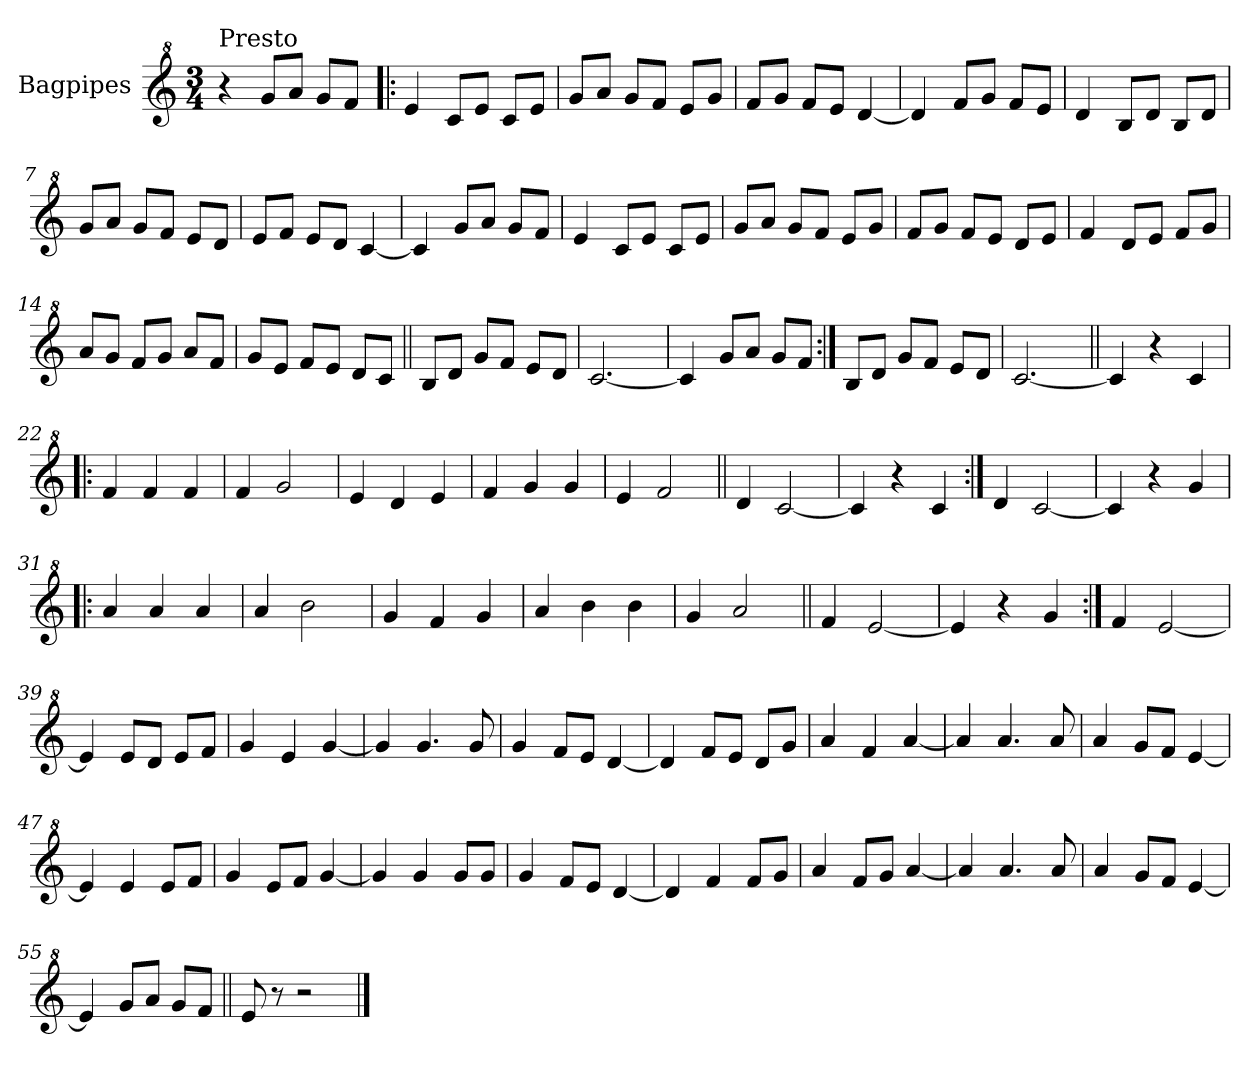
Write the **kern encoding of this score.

**kern
*part1
*staff1
*I"Bagpipes
*I'Bag
*clefG^2
*k[]
*C:
*M3/4
=1
!LO:TX:a:t=Presto
4r
8gg/L
8aa/J
8gg/L
8ff/J
=2!|:
4ee/
8cc/L
8ee/J
8cc/L
8ee/J
=3
8gg/L
8aa/J
8gg/L
8ff/J
8ee/L
8gg/J
=4
8ff/L
8gg/J
8ff/L
8ee/J
[4dd/
=5
4dd/]
8ff/L
8gg/J
8ff/L
8ee/J
=6
4dd/
8b/L
8dd/J
8b/L
8dd/J
=7
8gg/L
8aa/J
8gg/L
8ff/J
8ee/L
8dd/J
=8
8ee/L
8ff/J
8ee/L
8dd/J
[4cc/
!!LO:LB:g=z
=9
4cc/]
8gg/L
8aa/J
8gg/L
8ff/J
=10
4ee/
8cc/L
8ee/J
8cc/L
8ee/J
=11
8gg/L
8aa/J
8gg/L
8ff/J
8ee/L
8gg/J
=12
8ff/L
8gg/J
8ff/L
8ee/J
8dd/L
8ee/J
=13
4ff/
8dd/L
8ee/J
8ff/L
8gg/J
=14
8aa/L
8gg/J
8ff/L
8gg/J
8aa/L
8ff/J
=15
8gg/L
8ee/J
8ff/L
8ee/J
8dd/L
8cc/J
=16||
8b/L
8dd/J
8gg/L
8ff/J
8ee/L
8dd/J
!!LO:LB:g=z
=17
[2.cc/
=18
4cc/]
8gg/L
8aa/J
8gg/L
8ff/J
=19:|!
8b/L
8dd/J
8gg/L
8ff/J
8ee/L
8dd/J
=20
[2.cc/
=21||
4cc/]
4r
4cc/
=22!|:
4ff/
4ff/
4ff/
=23
4ff/
2gg/
=24
4ee/
4dd/
4ee/
=25
4ff/
4gg/
4gg/
=26
4ee/
2ff/
=27||
4dd/
[2cc/
=28
4cc/]
4r
4cc/
=29:|!
4dd/
[2cc/
!!LO:LB:g=z
=30
4cc/]
4r
4gg/
=31!|:
4aa/
4aa/
4aa/
=32
4aa/
2bb\
=33
4gg/
4ff/
4gg/
=34
4aa/
4bb\
4bb\
=35
4gg/
2aa/
=36||
4ff/
[2ee/
=37
4ee/]
4r
4gg/
=38:|!
4ff/
[2ee/
=39
4ee/]
8ee/L
8dd/J
8ee/L
8ff/J
=40
4gg/
4ee/
[4gg/
=41
4gg/]
4.gg/
8gg/
!!LO:LB:g=z
=42
4gg/
8ff/L
8ee/J
[4dd/
=43
4dd/]
8ff/L
8ee/J
8dd/L
8gg/J
=44
4aa/
4ff/
[4aa/
=45
4aa/]
4.aa/
8aa/
=46
4aa/
8gg/L
8ff/J
[4ee/
=47
4ee/]
4ee/
8ee/L
8ff/J
=48
4gg/
8ee/L
8ff/J
[4gg/
=49
4gg/]
4gg/
8gg/L
8gg/J
=50
4gg/
8ff/L
8ee/J
[4dd/
=51
4dd/]
4ff/
8ff/L
8gg/J
!!LO:LB:g=z
=52
4aa/
8ff/L
8gg/J
[4aa/
=53
4aa/]
4.aa/
8aa/
=54
4aa/
8gg/L
8ff/J
[4ee/
=55
4ee/]
8gg/L
8aa/J
8gg/L
8ff/J
=56||
8ee/
8r
2r
==
*-
